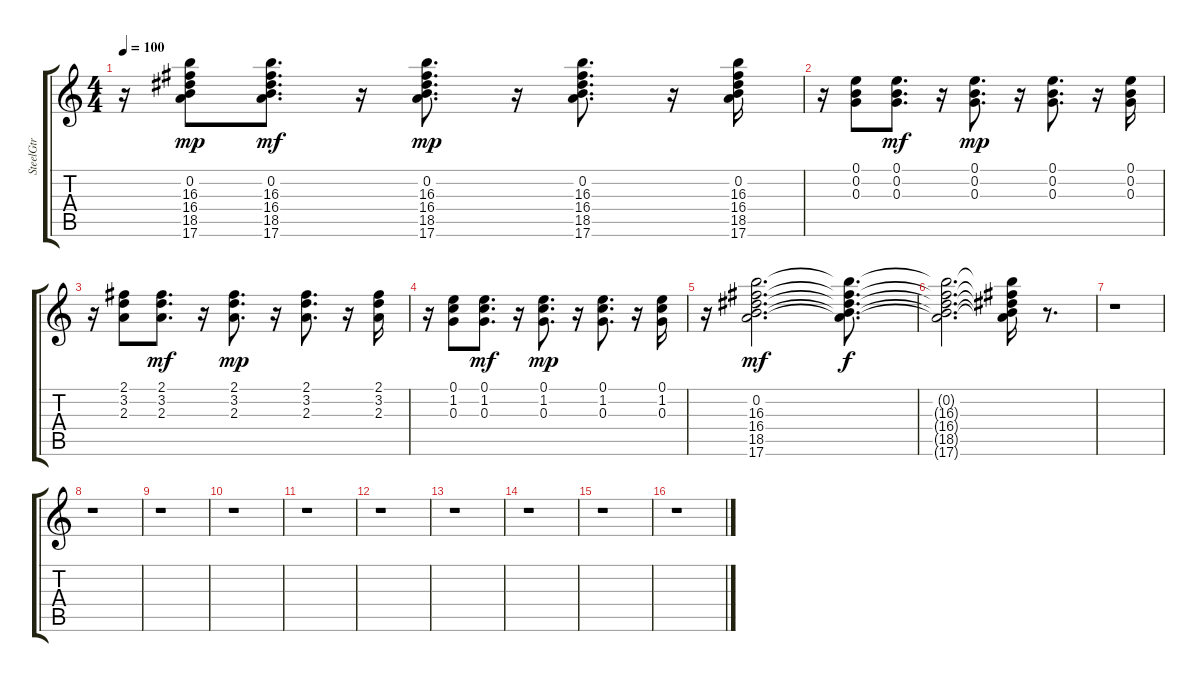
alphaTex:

\track ("SteelGtr" "SteelGtr") {instrument acousticguitarsteel}
\staff {score tabs}
\tuning (E4 B3 G3 D3 A2 E2) {hide}
\ts (4 4)
\tempo 100
\clef g2
\ks c
r.16{dy mp} (0.2 16.3 16.4 18.5 17.6).8 (0.2 16.3 16.4 18.5 17.6).8{d dy mf} r.16 (0.2 16.3 16.4 18.5 17.6).8{d dy mp} r.16 (0.2 16.3 16.4 18.5 17.6).8{d} r.16 (0.2 16.3 16.4 18.5 17.6).16 |
r.16 (0.1 0.2 0.3).8 (0.1 0.2 0.3).8{d dy mf} r.16 (0.1 0.2 0.3).8{d dy mp} r.16 (0.1 0.2 0.3).8{d} r.16 (0.1 0.2 0.3).16 |
r.16 (2.1 3.2 2.3).8 (2.1 3.2 2.3).8{d dy mf} r.16 (2.1 3.2 2.3).8{d dy mp} r.16 (2.1 3.2 2.3).8{d} r.16 (2.1 3.2 2.3).16 |
r.16 (0.1 1.2 0.3).8 (0.1 1.2 0.3).8{d dy mf} r.16 (0.1 1.2 0.3).8{d dy mp} r.16 (0.1 1.2 0.3).8{d} r.16 (0.1 1.2 0.3).16 |
r.16 (0.2 16.3 16.4 18.5 17.6).2{d dy mf} (0.2{t} 16.3{t} 16.4{t} 18.5{t} 17.6{t}).8{d dy f} |
(0.2{t} 16.3{t} 16.4{t} 18.5{t} 17.6{t}).2{d} (0.2{t} 16.3{t} 16.4{t} 18.5{t} 17.6{t}).16 r.8{d} |
r.1 |
r.1 |
r.1 |
r.1 |
r.1 |
r.1 |
r.1 |
r.1 |
r.1 |
r.1
